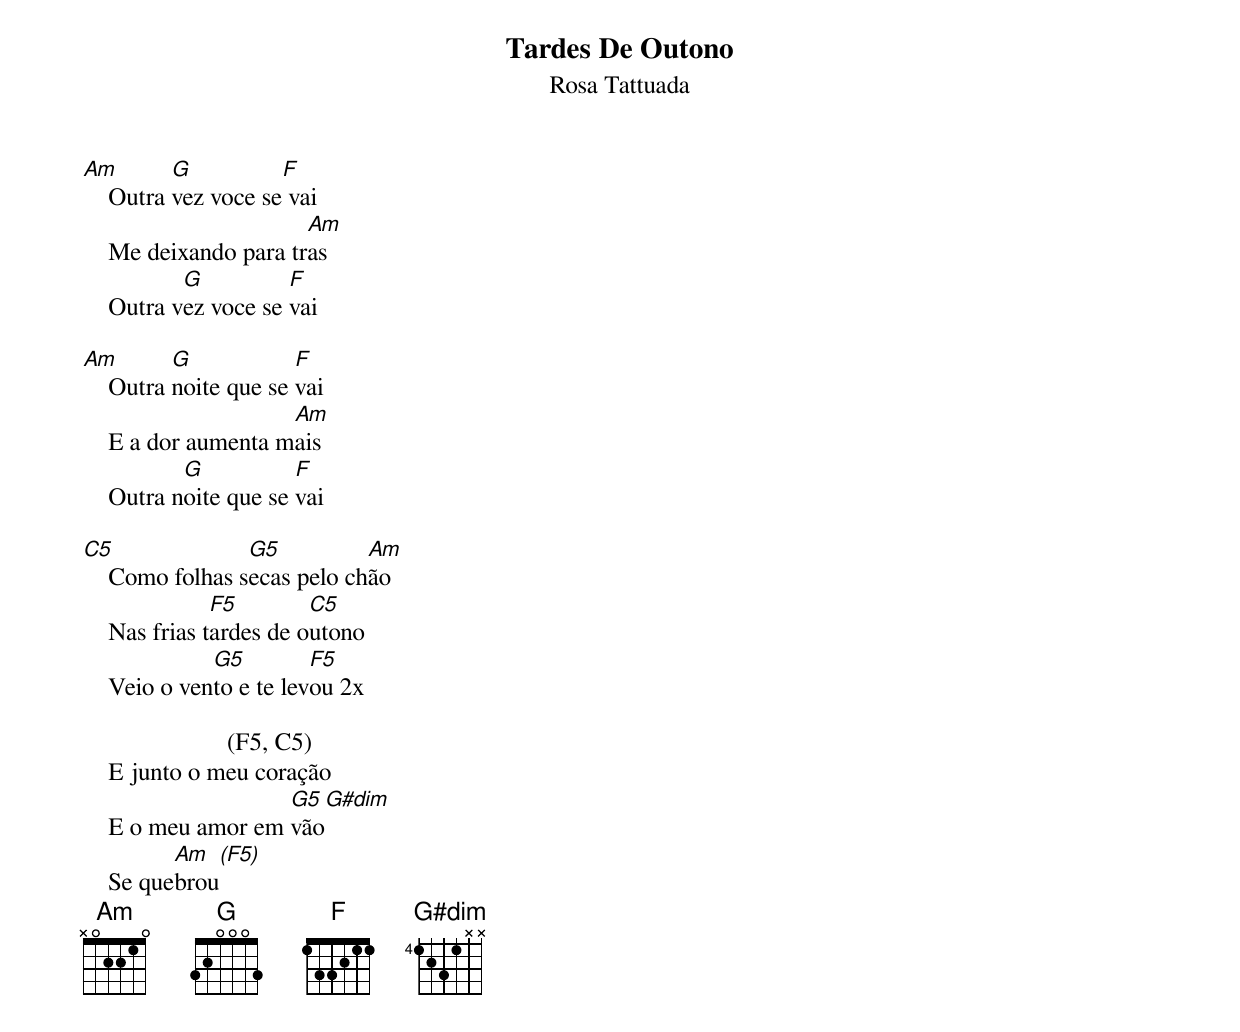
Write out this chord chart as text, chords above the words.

Tardes De Outono
Rosa Tattuada

Am        G          F
    Outra vez voce se vai
                       Am
    Me deixando para tras
           G          F
    Outra vez voce se vai

Am        G            F
    Outra noite que se vai
                     Am
    E a dor aumenta mais
           G           F
    Outra noite que se vai

C5               G5          Am
    Como folhas secas pelo chão
               F5        C5
    Nas frias tardes de outono
              G5         F5
    Veio o vento e te levou 2x

                       (F5, C5)
    E junto o meu coração
                    G5   G#dim
    E o meu amor em vão
          Am   (F5)
    Se quebrou
